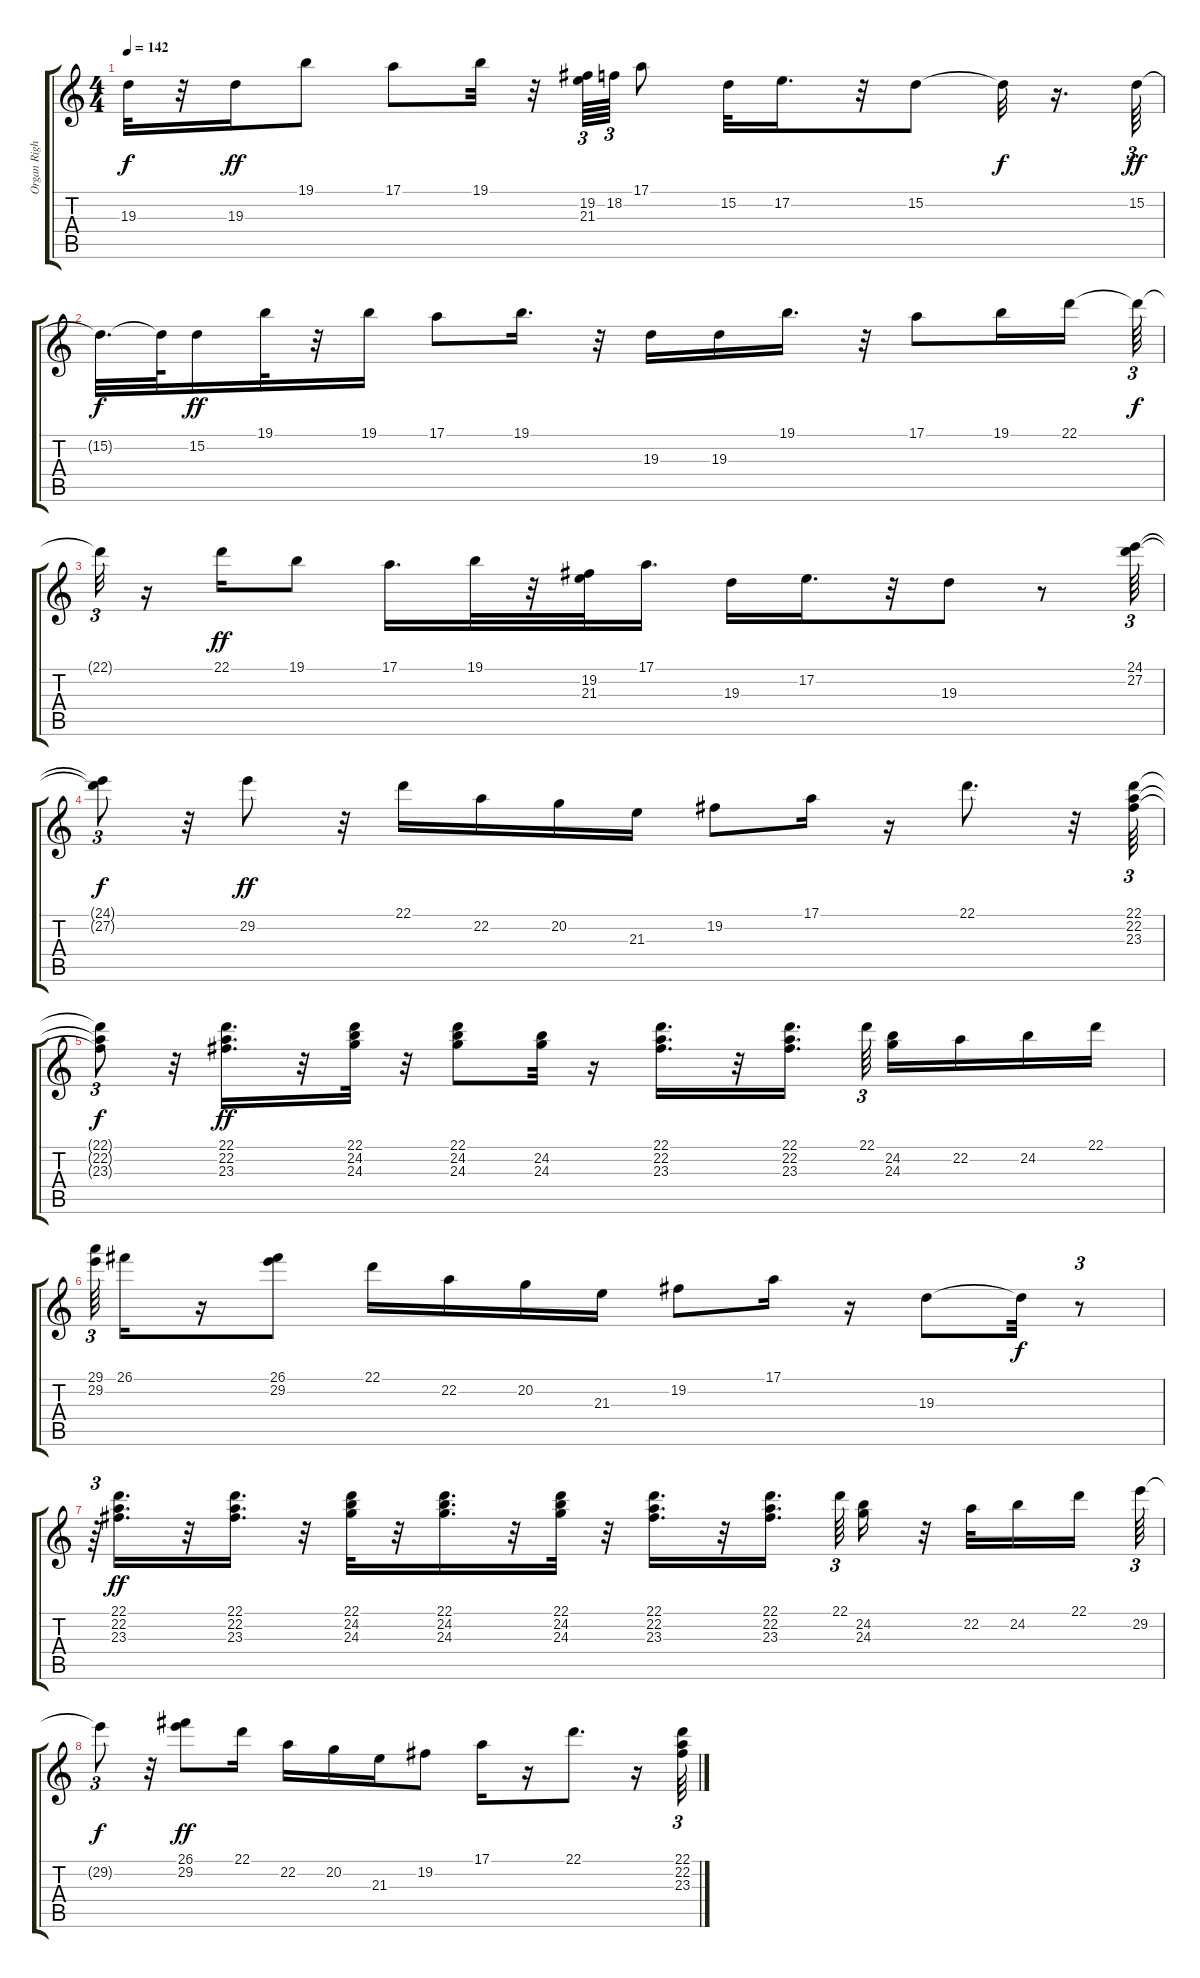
\track ("Organ Right" "Organ Righ") {instrument percussiveorgan}
\staff {score tabs}
\tuning (E4 B3 G3 D3 A2 E2) {hide}
\ts (4 4)
\tempo 142
\clef g2
\ks c
19.3{t}.32{dy f} r.32 19.3.16{dy ff} 19.1.8 17.1.8 19.1.32 r.32 (19.2 21.3).64{tu (3 2)} 18.2.64{tu (3 2)} 17.1.8 15.2.32 17.2.16{d} r.32 15.2.8 15.2{t}.32{dy f} r.16{d} 15.2.64{tu (3 2) dy ff} |
15.2{t}.32{d dy f} 15.2{t}.64 15.2.16{dy ff} 19.1.32 r.32 19.1.16 17.1.8 19.1.16{d} r.32 19.3.16 19.3.16 19.1.16{d} r.32 17.1.8 19.1.16 22.1.16 22.1{t}.64{tu (3 2) dy f} |
22.1{t}.32{tu (3 2)} r.16 22.1.16{dy ff} 19.1.8 17.1.16{d} 19.1.32 r.32 (19.2 21.3).32 17.1.16{d} 19.3.16 17.2.16{d} r.32 19.3.8 r.8 (24.1 27.2).64{tu (3 2)} |
(24.1{t} 27.2{t}).8{tu (3 2) dy f} r.32 29.2.8{dy ff} r.32 22.1.16 22.2.16 20.2.16 21.3.16 19.2.8 17.1.16 r.16 22.1.8{d} r.32 (22.1 22.2 23.3).64{tu (3 2)} |
(22.1{t} 22.2{t} 23.3{t}).8{tu (3 2) dy f} r.32 (22.1 22.2 23.3).16{d dy ff} r.32 (22.1 24.2 24.3).32 r.32 (22.1 24.2 24.3).8 (24.2 24.3).32 r.16 (22.1 22.2 23.3).16{d} r.32 (22.1 22.2 23.3).16{d} 22.1.64{tu (3 2)} (24.2 24.3).16 22.2.16 24.2.16 22.1.16 |
(29.1 29.2).64{tu (3 2)} 26.1.16 r.16 (26.1 29.2).8 22.1.16 22.2.16 20.2.16 21.3.16 19.2.8 17.1.16 r.16 19.3.8 19.3{t}.32{dy f} r.8{tu (3 2)} |
r.64{tu (3 2)} (22.1 22.2 23.3).16{d dy ff} r.32 (22.1 22.2 23.3).16{d} r.32 (22.1 24.2 24.3).32 r.32 (22.1 24.2 24.3).16{d} r.32 (22.1 24.2 24.3).32 r.32 (22.1 22.2 23.3).16{d} r.32 (22.1 22.2 23.3).16{d} 22.1.64{tu (3 2)} (24.2 24.3).16 r.32 22.2.32 24.2.16 22.1.16 29.2.64{tu (3 2)} |
29.2{t}.8{tu (3 2) dy f} r.32 (26.1 29.2).8{dy ff} 22.1.16 22.2.16 20.2.16 21.3.16 19.2.8 17.1.16 r.16 22.1.8{d} r.16 (22.1 22.2 23.3).64{tu (3 2)}
